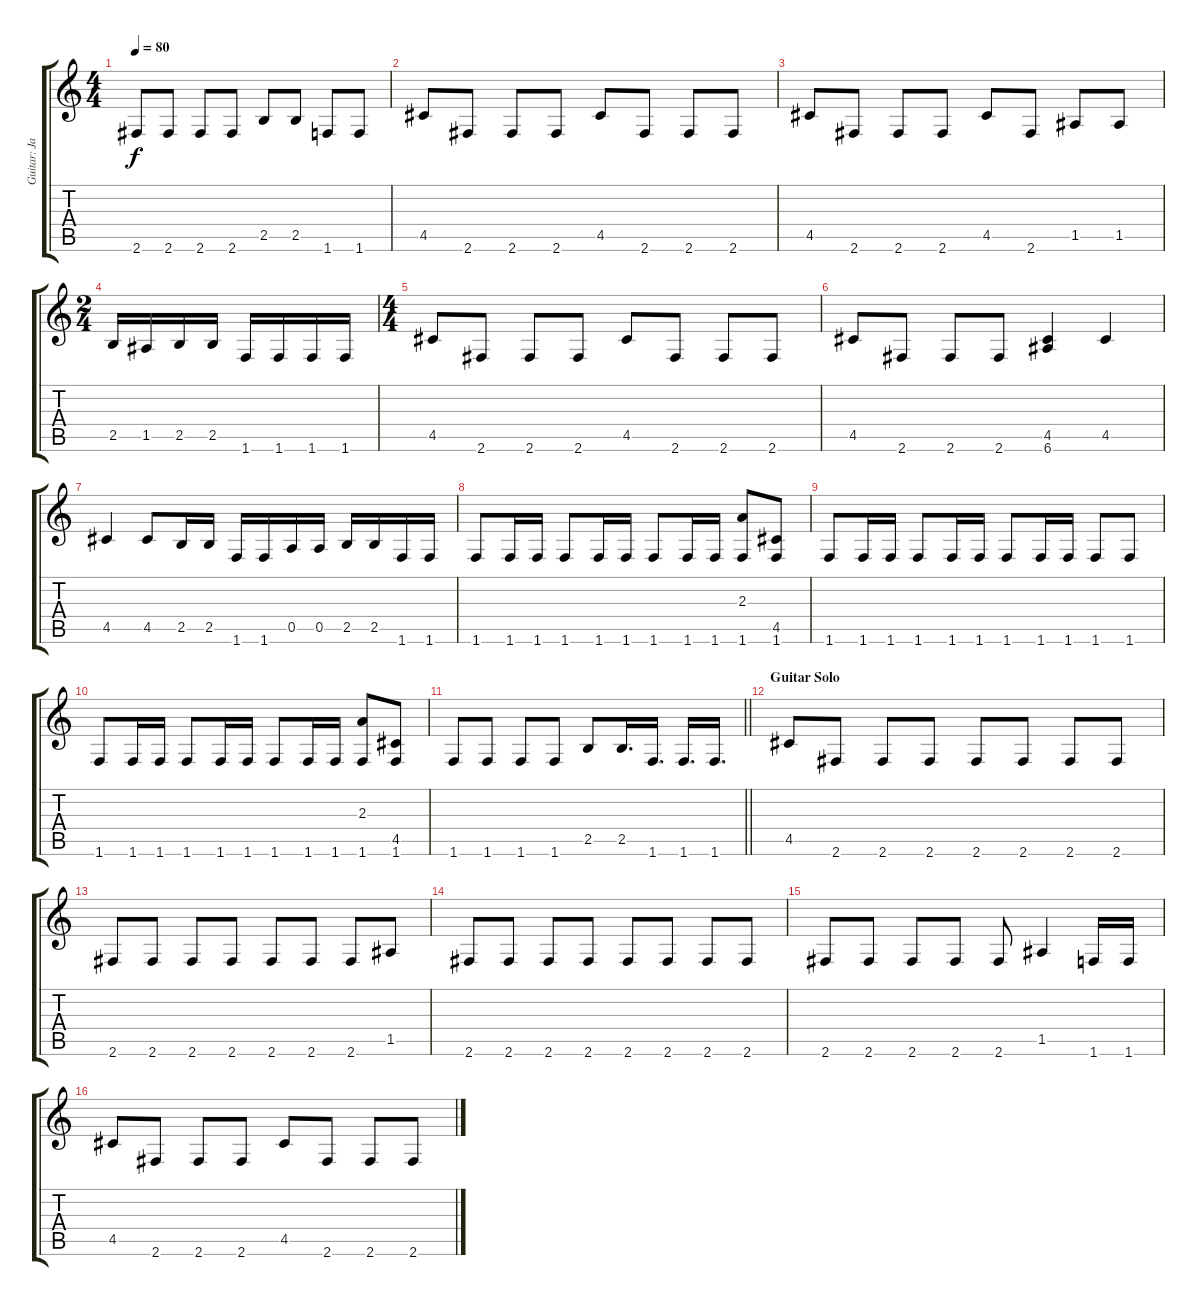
\track ("Guitar: James Young" "Guitar: Ja") {instrument electricguitarclean}
\staff {score tabs}
\tuning (E4 B3 G3 D3 A2 E2) {hide}
\ts (4 4)
\tempo 80
\clef g2
\ks c
2.6.8{dy f} 2.6.8 2.6.8 2.6.8 2.5.8 2.5.8 1.6.8 1.6.8 |
4.5.8 2.6.8 2.6.8 2.6.8 4.5.8 2.6.8 2.6.8 2.6.8 |
4.5.8 2.6.8 2.6.8 2.6.8 4.5.8 2.6.8 1.5.8 1.5.8 |
\ts (2 4)
2.5.16 1.5.16 2.5.16 2.5.16 1.6.16 1.6.16 1.6.16 1.6.16 |
\ts (4 4)
4.5.8 2.6.8 2.6.8 2.6.8 4.5.8 2.6.8 2.6.8 2.6.8 |
4.5.8 2.6.8 2.6.8 2.6.8 (4.5 6.6).4 4.5.4 |
4.5.4 4.5.8 2.5.16 2.5.16 1.6.16 1.6.16 0.5.16 0.5.16 2.5.16 2.5.16 1.6.16 1.6.16 |
1.6.8 1.6.16 1.6.16 1.6.8 1.6.16 1.6.16 1.6.8 1.6.16 1.6.16 (2.3 1.6).8 (4.5 1.6).8 |
1.6.8 1.6.16 1.6.16 1.6.8 1.6.16 1.6.16 1.6.8 1.6.16 1.6.16 1.6.8 1.6.8 |
1.6.8 1.6.16 1.6.16 1.6.8 1.6.16 1.6.16 1.6.8 1.6.16 1.6.16 (2.3 1.6).8 (4.5 1.6).8 |
\barLineRight lightlight
1.6.8 1.6.8 1.6.8 1.6.8 2.5.8 2.5.16{d} 1.6.16{d} 1.6.16{d} 1.6.16{d} |
\section ("" "Guitar Solo")
4.5.8 2.6.8 2.6.8 2.6.8 2.6.8 2.6.8 2.6.8 2.6.8 |
2.6.8 2.6.8 2.6.8 2.6.8 2.6.8 2.6.8 2.6.8 1.5.8 |
2.6.8 2.6.8 2.6.8 2.6.8 2.6.8 2.6.8 2.6.8 2.6.8 |
2.6.8 2.6.8 2.6.8 2.6.8 2.6.8 1.5.4 1.6.16 1.6.16 |
4.5.8 2.6.8 2.6.8 2.6.8 4.5.8 2.6.8 2.6.8 2.6.8
